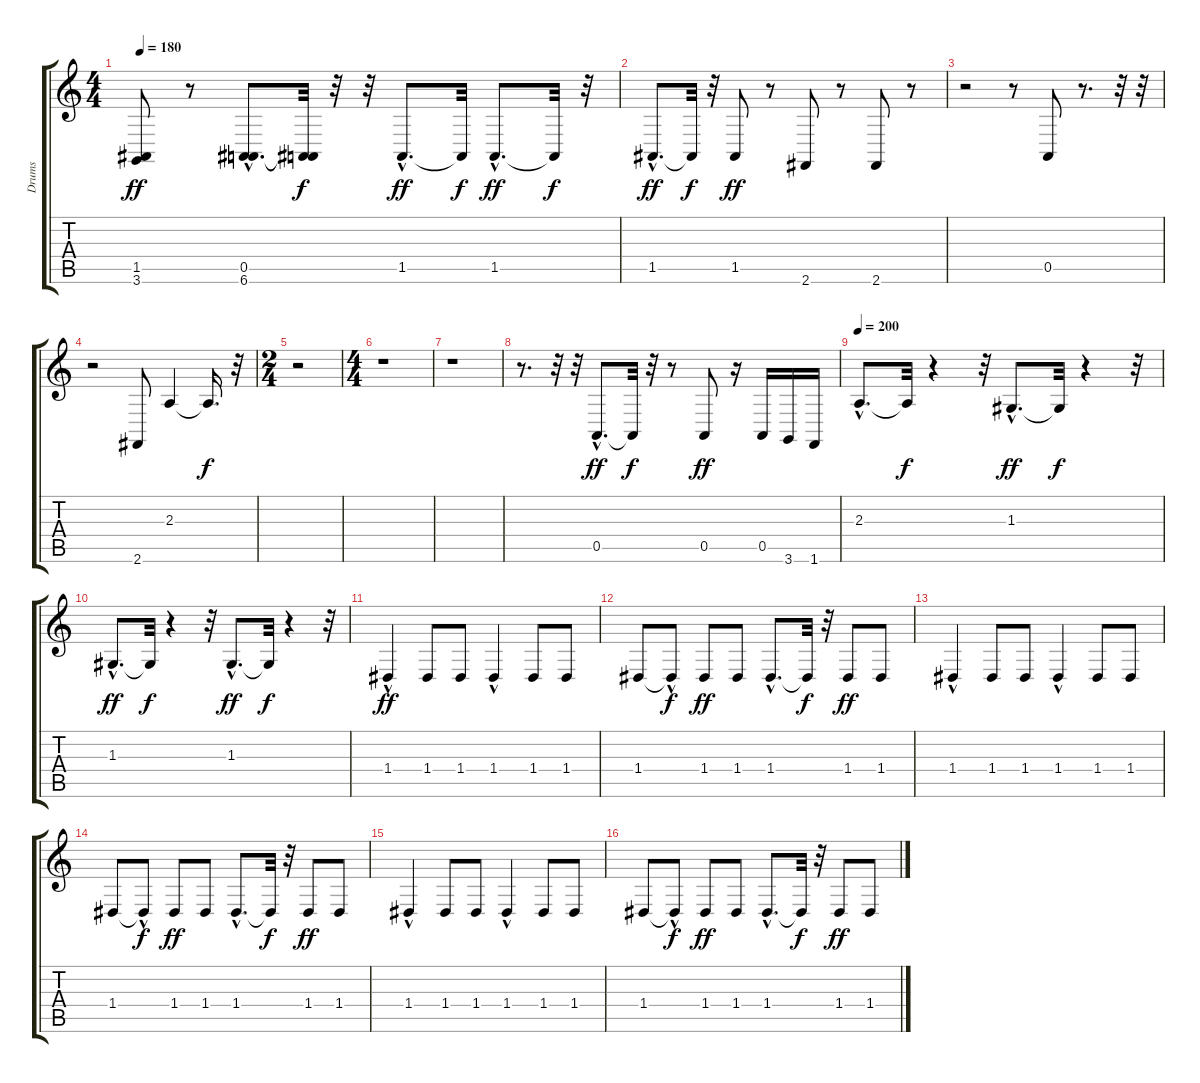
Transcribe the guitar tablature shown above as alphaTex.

\track ("Drums" "Drums") {instrument acousticgrandpiano}
\staff {score tabs}
\tuning (E4 B3 G3 D3 A2 E2) {hide}
\ts (4 4)
\tempo 180
\clef g2
\ks c
(1.5 3.6).8{dy ff} r.8 (0.5{hac} 6.6{hac}).8{d} (0.5{t} 6.6{t}).32{dy f} r.32 r.32 1.5{hac}.8{d dy ff} 1.5{t}.32{dy f} 1.5{hac}.8{d dy ff} 1.5{t}.32{dy f} r.32 |
1.5{hac}.8{d dy ff} 1.5{t}.32{dy f} r.32 1.5.8{dy ff} r.8 2.6.8 r.8 2.6.8 r.8 |
r.2 r.8 0.5.8 r.8{d} r.32 r.32 |
r.2 2.6.8 2.3.4 2.3{t}.16{d dy f} r.32 |
\ts (2 4)
r.2 |
\ts (4 4)
r.1 |
r.1 |
r.8{d} r.32 r.32 0.5{hac}.8{d dy ff} 0.5{t}.32{dy f} r.32 r.8 0.5.8{dy ff} r.16 0.5.16 3.6.16 1.6.16 |
\tempo 200
2.3{hac}.8{d} 2.3{t}.32{dy f} r.4 r.32 1.3{hac}.8{d dy ff} 1.3{t}.32{dy f} r.4 r.32 |
1.3{hac}.8{d dy ff} 1.3{t}.32{dy f} r.4 r.32 1.3{hac}.8{d dy ff} 1.3{t}.32{dy f} r.4 r.32 |
1.4{hac}.4{dy ff} 1.4.8 1.4.8 1.4{hac}.4 1.4.8 1.4.8 |
1.4.8 1.4{hac t}.8{dy f} 1.4.8{dy ff} 1.4.8 1.4{hac}.8{d} 1.4{t}.32{dy f} r.32 1.4.8{dy ff} 1.4.8 |
1.4{hac}.4 1.4.8 1.4.8 1.4{hac}.4 1.4.8 1.4.8 |
1.4.8 1.4{hac t}.8{dy f} 1.4.8{dy ff} 1.4.8 1.4{hac}.8{d} 1.4{t}.32{dy f} r.32 1.4.8{dy ff} 1.4.8 |
1.4{hac}.4 1.4.8 1.4.8 1.4{hac}.4 1.4.8 1.4.8 |
1.4.8 1.4{hac t}.8{dy f} 1.4.8{dy ff} 1.4.8 1.4{hac}.8{d} 1.4{t}.32{dy f} r.32 1.4.8{dy ff} 1.4.8
